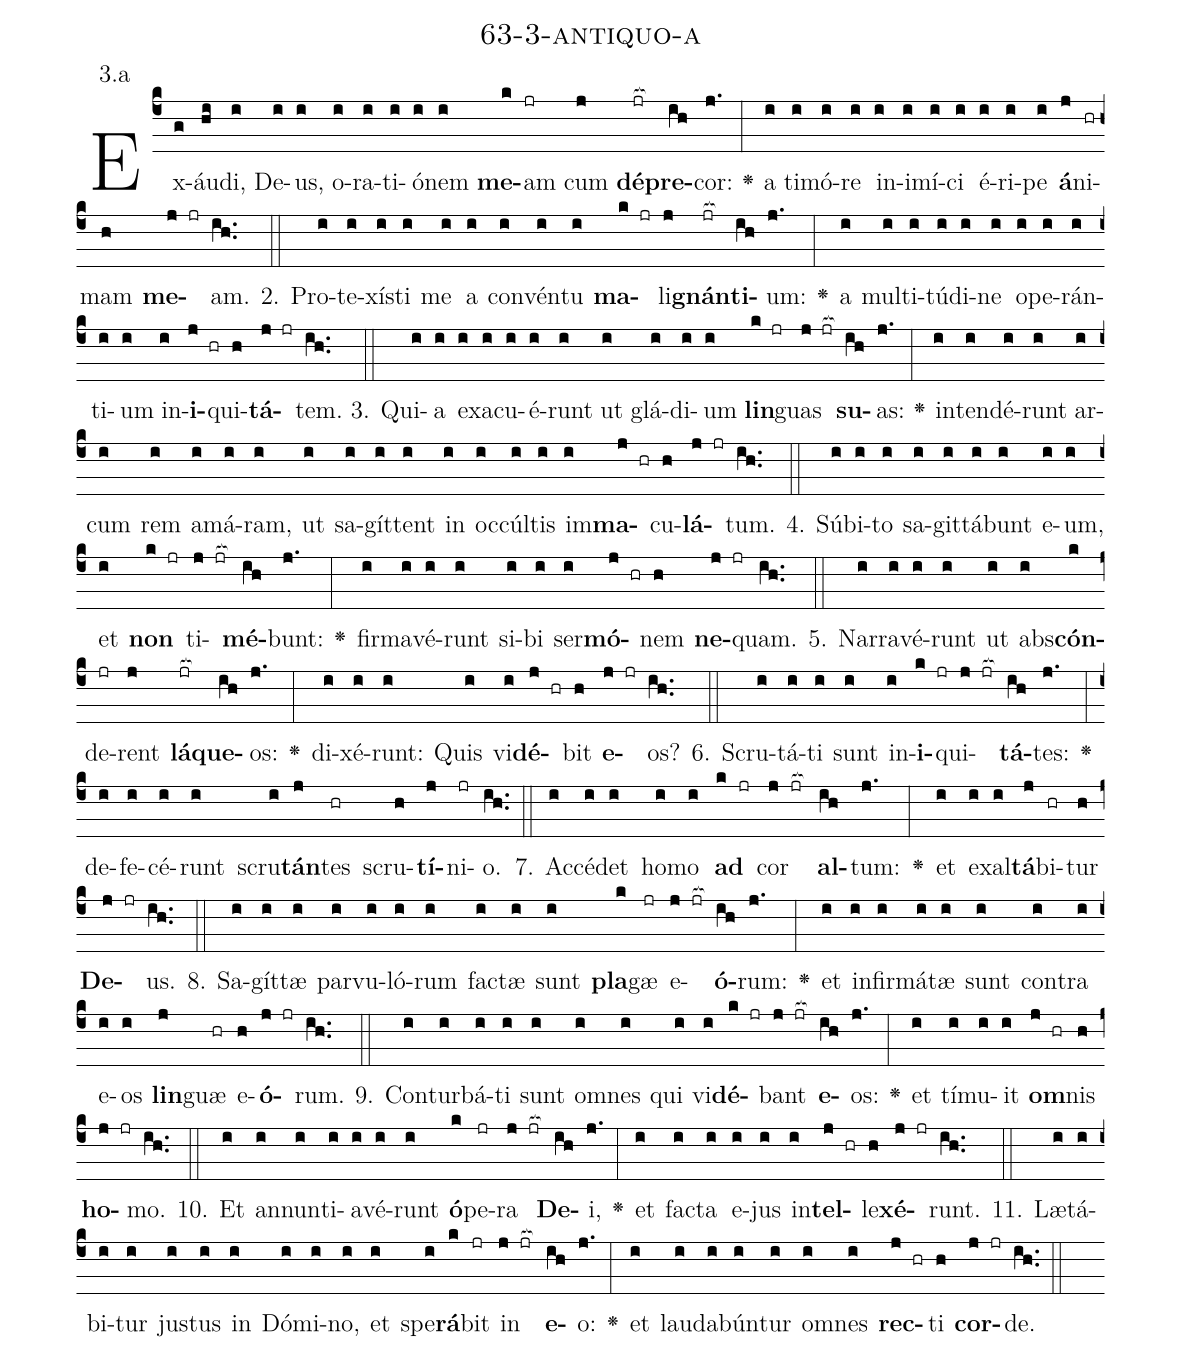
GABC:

name: 63-3-antiquo-a;
annotation: 3.a;
%%
(c4)Ex(g)áu(hi)di,(i) De(i)us,(i) o(i)ra(i)ti(i)ó(i)nem(i) <b>me</b>(k)am(jr) cum(j) <b>dé</b>(jr[ocb:1{])<b>pre</b>(ih[ocb:0}])cor:(j.) <v>\greheightstar</v>(:) a(i) ti(i)mó(i)re(i) in(i)i(i)mí(i)ci(i) é(i)ri(i)pe(i) <b>á</b>(j)ni(hr)mam(h) <b>me</b>(j jr)am.(ih..) (::)
2. Pro(i)te(i)xís(i)ti(i) me(i) a(i) con(i)vén(i)tu(i) <b>ma</b>(k jr)li(j)<b>gnán</b>(jr[ocb:1{])<b>ti</b>(ih[ocb:0}])um:(j.) <v>\greheightstar</v>(:) a(i) mul(i)ti(i)tú(i)di(i)ne(i) o(i)pe(i)rán(i)ti(i)um(i) in(i)<b>i</b>(j hr)qui(h)<b>tá</b>(j jr)tem.(ih..) (::)
3. Qui(i)a(i) ex(i)a(i)cu(i)é(i)runt(i) ut(i) glá(i)di(i)um(i) <b>lin</b>(k jr)guas(j jr[ocb:1{]) <b>su</b>(ih[ocb:0}])as:(j.) <v>\greheightstar</v>(:) in(i)ten(i)dé(i)runt(i) ar(i)cum(i) rem(i) a(i)má(i)ram,(i) ut(i) sa(i)gít(i)tent(i) in(i) oc(i)cúl(i)tis(i) im(i)<b>ma</b>(j hr)cu(h)<b>lá</b>(j jr)tum.(ih..) (::)
4. Súb(i)i(i)to(i) sa(i)git(i)tá(i)bunt(i) e(i)um,(i) et(i) <b>non</b>(k jr) ti(j jr[ocb:1{])<b>mé</b>(ih[ocb:0}])bunt:(j.) <v>\greheightstar</v>(:) fir(i)ma(i)vé(i)runt(i) si(i)bi(i) ser(i)<b>mó</b>(j hr)nem(h) <b>ne</b>(j jr)quam.(ih..) (::)
5. Nar(i)ra(i)vé(i)runt(i) ut(i) abs(i)<b>cón</b>(k)de(jr)rent(j) <b>lá</b>(jr[ocb:1{])<b>que</b>(ih[ocb:0}])os:(j.) <v>\greheightstar</v>(:) di(i)xé(i)runt:(i) Quis(i) vi(i)<b>dé</b>(j hr)bit(h) <b>e</b>(j jr)os?(ih..) (::)
6. Scru(i)tá(i)ti(i) sunt(i) in(i)<b>i</b>(k jr)qui(j jr[ocb:1{])<b>tá</b>(ih[ocb:0}])tes:(j.) <v>\greheightstar</v>(:) de(i)fe(i)cé(i)runt(i) scru(i)<b>tán</b>(j)tes(hr) scru(h)<b>tí</b>(j)ni(jr)o.(ih..) (::)
7. Ac(i)cé(i)det(i) ho(i)mo(i) <b>ad</b>(k jr) cor(j jr[ocb:1{]) <b>al</b>(ih[ocb:0}])tum:(j.) <v>\greheightstar</v>(:) et(i) ex(i)al(i)<b>tá</b>(j)bi(hr)tur(h) <b>De</b>(j jr)us.(ih..) (::)
8. Sa(i)gít(i)tæ(i) par(i)vu(i)ló(i)rum(i) fac(i)tæ(i) sunt(i) <b>pla</b>(k)gæ(jr) e(j jr[ocb:1{])<b>ó</b>(ih[ocb:0}])rum:(j.) <v>\greheightstar</v>(:) et(i) in(i)fir(i)má(i)tæ(i) sunt(i) con(i)tra(i) e(i)os(i) <b>lin</b>(j)guæ(hr) e(h)<b>ó</b>(j jr)rum.(ih..) (::)
9. Con(i)tur(i)bá(i)ti(i) sunt(i) om(i)nes(i) qui(i) vi(i)<b>dé</b>(k jr)bant(j jr[ocb:1{]) <b>e</b>(ih[ocb:0}])os:(j.) <v>\greheightstar</v>(:) et(i) tí(i)mu(i)it(i) <b>om</b>(j hr)nis(h) <b>ho</b>(j jr)mo.(ih..) (::)
10. Et(i) an(i)nun(i)ti(i)a(i)vé(i)runt(i) <b>ó</b>(k)pe(jr)ra(j jr[ocb:1{]) <b>De</b>(ih[ocb:0}])i,(j.) <v>\greheightstar</v>(:) et(i) fac(i)ta(i) e(i)jus(i) in(i)<b>tel</b>(j hr)le(h)<b>xé</b>(j jr)runt.(ih..) (::)
11. Læ(i)tá(i)bi(i)tur(i) jus(i)tus(i) in(i) Dó(i)mi(i)no,(i) et(i) spe(i)<b>rá</b>(k)bit(jr) in(j jr[ocb:1{]) <b>e</b>(ih[ocb:0}])o:(j.) <v>\greheightstar</v>(:) et(i) lau(i)da(i)bún(i)tur(i) om(i)nes(i) <b>rec</b>(j hr)ti(h) <b>cor</b>(j jr)de.(ih..) (::)
